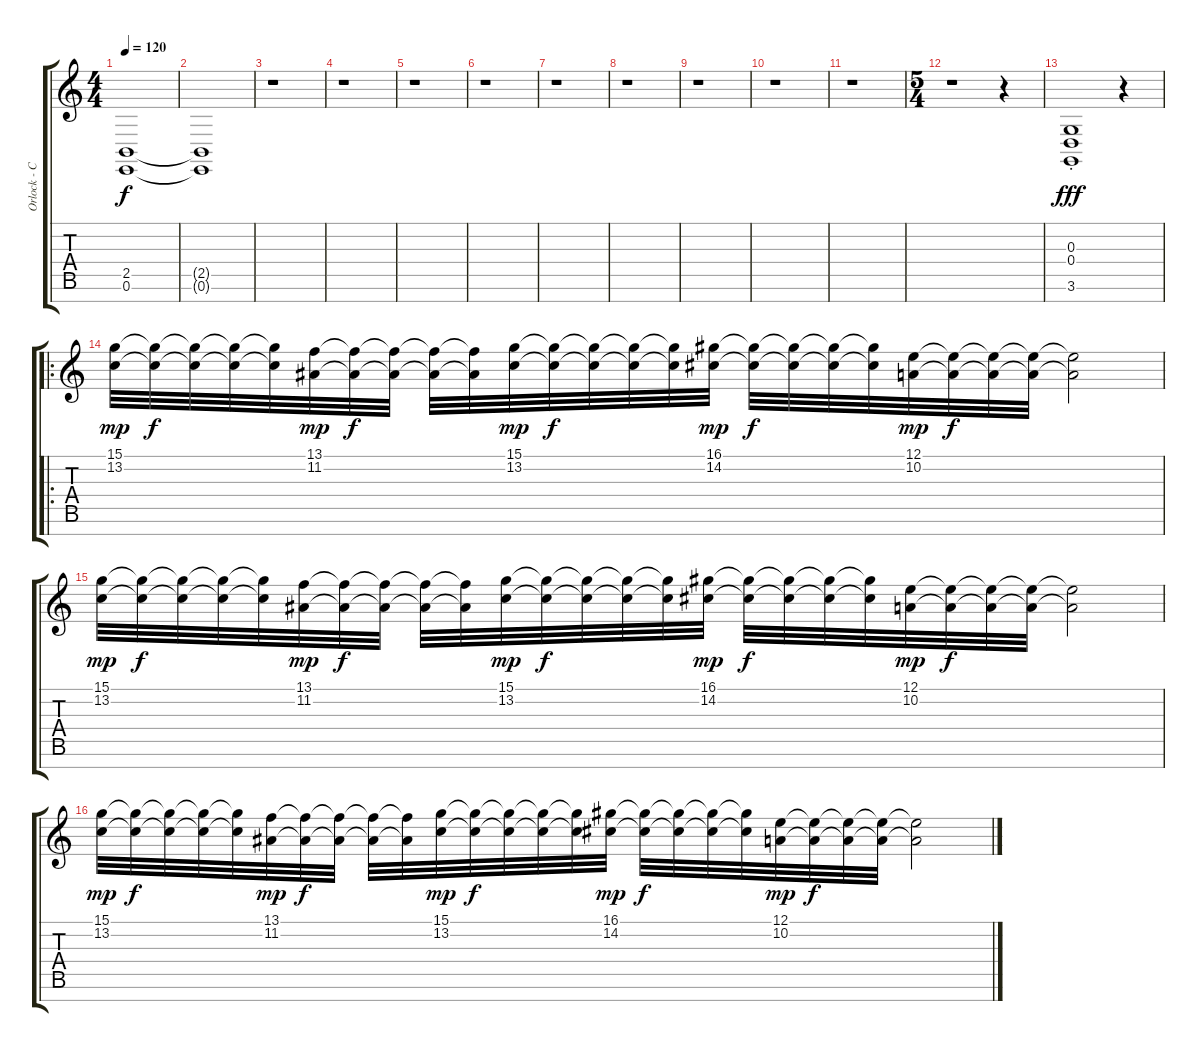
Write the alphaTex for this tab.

\track ("Orlock - Choir And Atmosphere" "Orlock - C") {instrument choiraahs}
\staff {score tabs}
\tuning (E4 B3 G3 D3 A2 E2 B1) {hide}
\ts (4 4)
\tempo 120
\clef g2
\ks c
(2.5 0.6).1{dy f} |
(2.5{t} 0.6{t}).1 |
r.1 |
r.1 |
r.1 |
r.1 |
r.1 |
r.1 |
r.1 |
r.1 |
r.1 |
\ts (5 4)
r.1 r.4 |
(0.3{st} 0.4{st} 3.6{st}).1{dy fff} r.4 |
\ro
(15.1 13.2).32{dy mp} (15.1{t} 13.2{t}).32{dy f} (15.1{t} 13.2{t}).32 (15.1{t} 13.2{t}).32 (15.1{t} 13.2{t}).32 (13.1 11.2).32{dy mp} (13.1{t} 11.2{t}).32{dy f} (13.1{t} 11.2{t}).32 (13.1{t} 11.2{t}).32 (13.1{t} 11.2{t}).32 (15.1 13.2).32{dy mp} (15.1{t} 13.2{t}).32{dy f} (15.1{t} 13.2{t}).32 (15.1{t} 13.2{t}).32 (15.1{t} 13.2{t}).32 (16.1 14.2).32{dy mp} (16.1{t} 14.2{t}).32{dy f} (16.1{t} 14.2{t}).32 (16.1{t} 14.2{t}).32 (16.1{t} 14.2{t}).32 (12.1 10.2).32{dy mp} (12.1{t} 10.2{t}).32{dy f} (12.1{t} 10.2{t}).32 (12.1{t} 10.2{t}).32 (12.1{t} 10.2{t}).2 |
(15.1 13.2).32{dy mp} (15.1{t} 13.2{t}).32{dy f} (15.1{t} 13.2{t}).32 (15.1{t} 13.2{t}).32 (15.1{t} 13.2{t}).32 (13.1 11.2).32{dy mp} (13.1{t} 11.2{t}).32{dy f} (13.1{t} 11.2{t}).32 (13.1{t} 11.2{t}).32 (13.1{t} 11.2{t}).32 (15.1 13.2).32{dy mp} (15.1{t} 13.2{t}).32{dy f} (15.1{t} 13.2{t}).32 (15.1{t} 13.2{t}).32 (15.1{t} 13.2{t}).32 (16.1 14.2).32{dy mp} (16.1{t} 14.2{t}).32{dy f} (16.1{t} 14.2{t}).32 (16.1{t} 14.2{t}).32 (16.1{t} 14.2{t}).32 (12.1 10.2).32{dy mp} (12.1{t} 10.2{t}).32{dy f} (12.1{t} 10.2{t}).32 (12.1{t} 10.2{t}).32 (12.1{t} 10.2{t}).2 |
(15.1 13.2).32{dy mp} (15.1{t} 13.2{t}).32{dy f} (15.1{t} 13.2{t}).32 (15.1{t} 13.2{t}).32 (15.1{t} 13.2{t}).32 (13.1 11.2).32{dy mp} (13.1{t} 11.2{t}).32{dy f} (13.1{t} 11.2{t}).32 (13.1{t} 11.2{t}).32 (13.1{t} 11.2{t}).32 (15.1 13.2).32{dy mp} (15.1{t} 13.2{t}).32{dy f} (15.1{t} 13.2{t}).32 (15.1{t} 13.2{t}).32 (15.1{t} 13.2{t}).32 (16.1 14.2).32{dy mp} (16.1{t} 14.2{t}).32{dy f} (16.1{t} 14.2{t}).32 (16.1{t} 14.2{t}).32 (16.1{t} 14.2{t}).32 (12.1 10.2).32{dy mp} (12.1{t} 10.2{t}).32{dy f} (12.1{t} 10.2{t}).32 (12.1{t} 10.2{t}).32 (12.1{t} 10.2{t}).2
